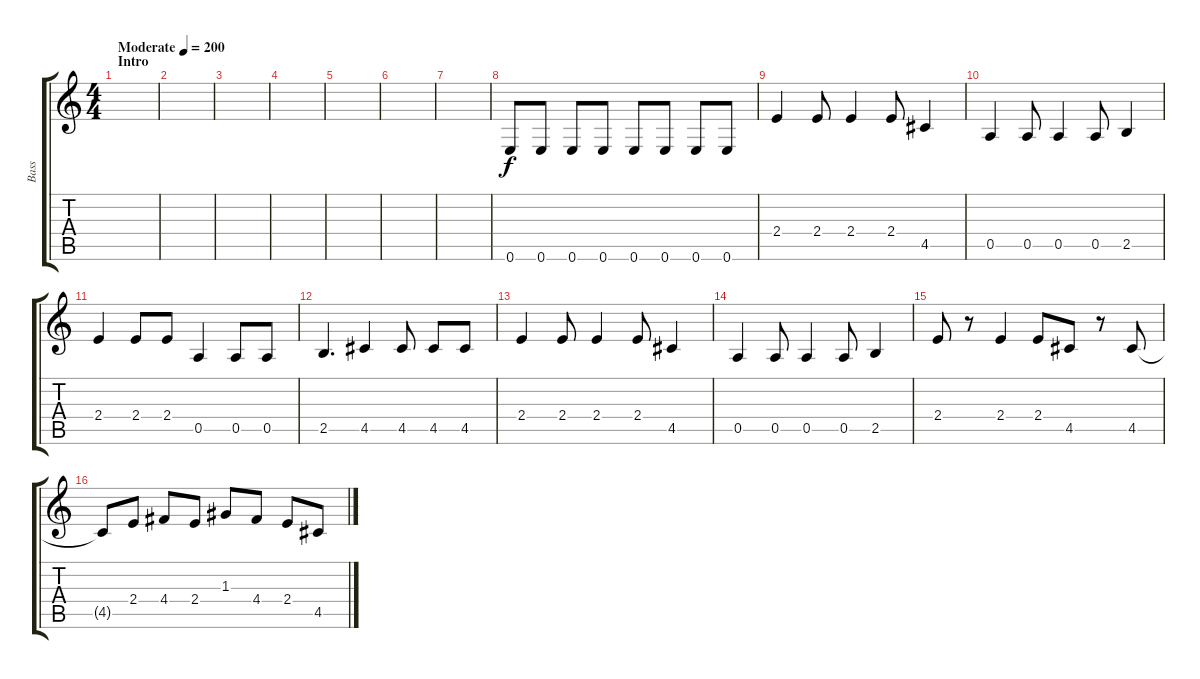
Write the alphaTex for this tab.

\track ("Bass" "Bass") {instrument electricbassfinger}
\staff {score tabs}
\tuning (E4 B3 G3 D3 A2 E2) {hide}
\ts (4 4)
\section ("" "Intro")
\tempo (200 "Moderate")
\clef g2
\ks c
|
|
|
|
|
|
|
0.6.8 0.6.8 0.6.8 0.6.8 0.6.8 0.6.8 0.6.8 0.6.8 |
2.4.4 2.4.8 2.4.4 2.4.8 4.5.4 |
0.5.4 0.5.8 0.5.4 0.5.8 2.5.4 |
2.4.4 2.4.8 2.4.8 0.5.4 0.5.8 0.5.8 |
2.5.4{d} 4.5.4 4.5.8 4.5.8 4.5.8 |
2.4.4 2.4.8 2.4.4 2.4.8 4.5.4 |
0.5.4 0.5.8 0.5.4 0.5.8 2.5.4 |
2.4.8 r.8 2.4.4 2.4.8 4.5.8 r.8 4.5.8 |
4.5{t}.8 2.4.8 4.4.8 2.4.8 1.3.8 4.4.8 2.4.8 4.5.8
